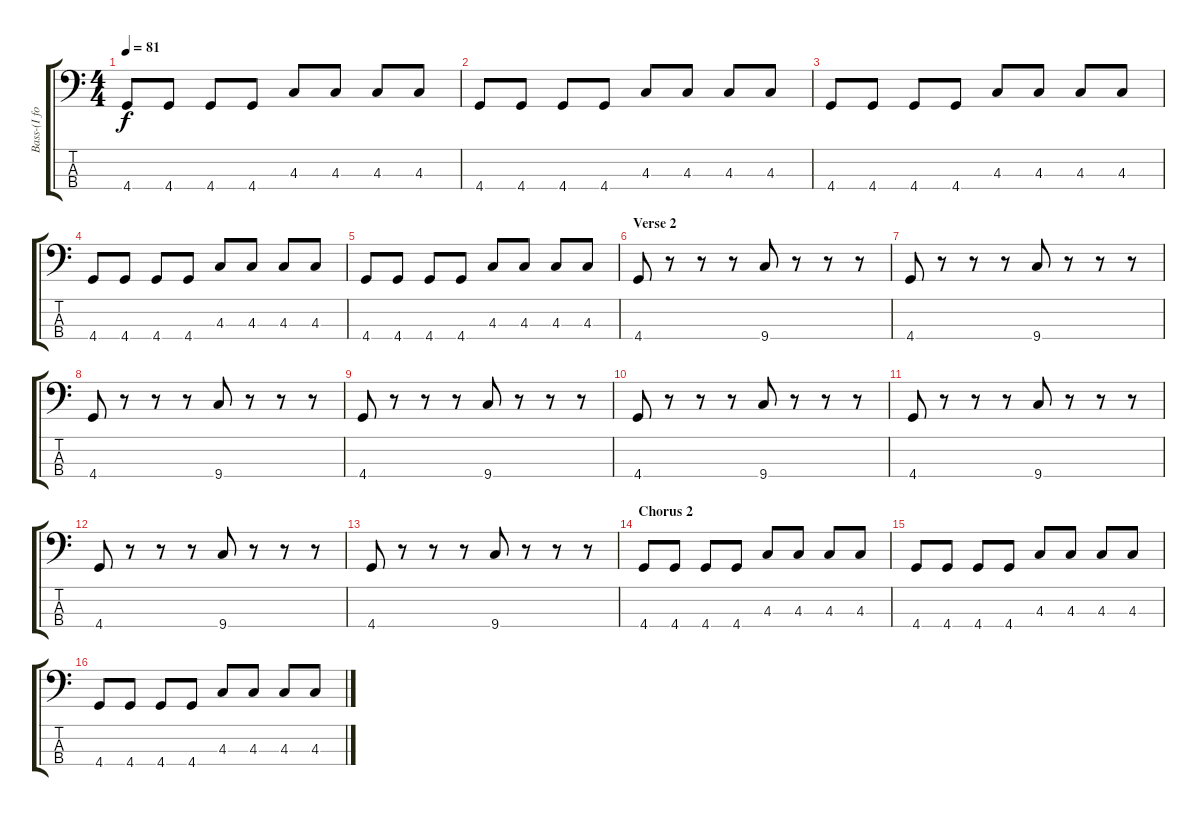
\track ("Bass-(I forget his name,Scott?)" "Bass-(I fo") {instrument electricbassfinger}
\staff {score tabs}
\tuning (Gb2 Db2 Ab1 Eb1) {hide}
\ts (4 4)
\tempo 81
\clef f4
\ks c
4.4.8{dy f} 4.4.8 4.4.8 4.4.8 4.3.8 4.3.8 4.3.8 4.3.8 |
4.4.8 4.4.8 4.4.8 4.4.8 4.3.8 4.3.8 4.3.8 4.3.8 |
4.4.8 4.4.8 4.4.8 4.4.8 4.3.8 4.3.8 4.3.8 4.3.8 |
4.4.8 4.4.8 4.4.8 4.4.8 4.3.8 4.3.8 4.3.8 4.3.8 |
4.4.8 4.4.8 4.4.8 4.4.8 4.3.8 4.3.8 4.3.8 4.3.8 |
\section ("" "Verse 2")
4.4.8 r.8 r.8 r.8 9.4.8 r.8 r.8 r.8 |
4.4.8 r.8 r.8 r.8 9.4.8 r.8 r.8 r.8 |
4.4.8 r.8 r.8 r.8 9.4.8 r.8 r.8 r.8 |
4.4.8 r.8 r.8 r.8 9.4.8 r.8 r.8 r.8 |
4.4.8 r.8 r.8 r.8 9.4.8 r.8 r.8 r.8 |
4.4.8 r.8 r.8 r.8 9.4.8 r.8 r.8 r.8 |
4.4.8 r.8 r.8 r.8 9.4.8 r.8 r.8 r.8 |
4.4.8 r.8 r.8 r.8 9.4.8 r.8 r.8 r.8 |
\section ("" "Chorus 2")
4.4.8 4.4.8 4.4.8 4.4.8 4.3.8 4.3.8 4.3.8 4.3.8 |
4.4.8 4.4.8 4.4.8 4.4.8 4.3.8 4.3.8 4.3.8 4.3.8 |
4.4.8 4.4.8 4.4.8 4.4.8 4.3.8 4.3.8 4.3.8 4.3.8
